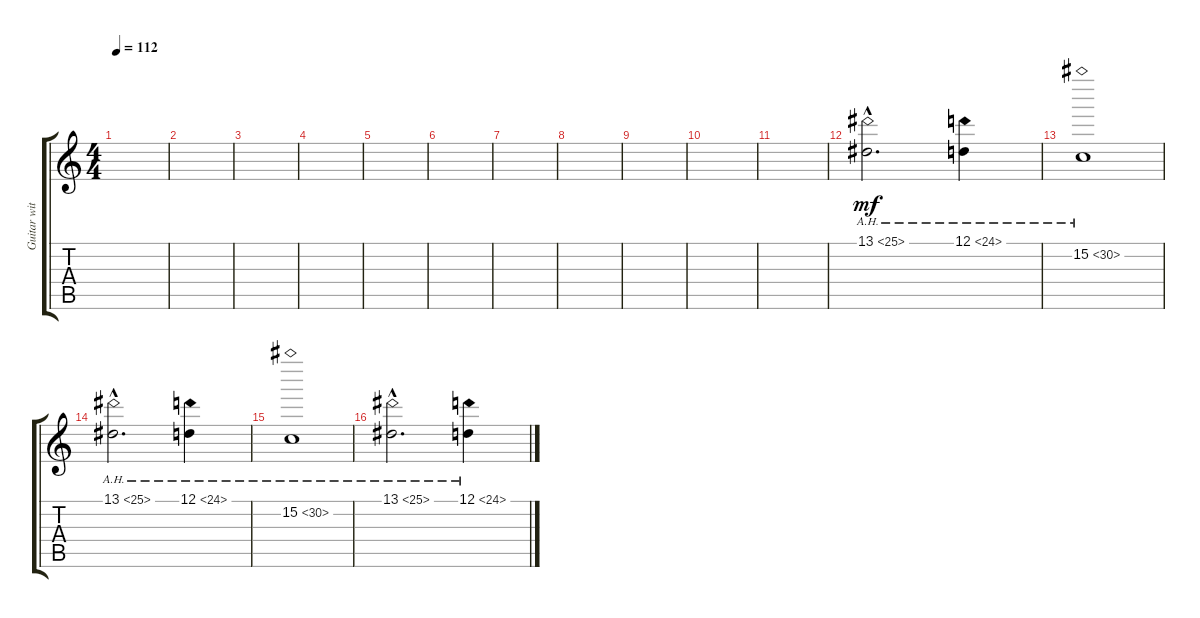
\track ("Guitar with Delay" "Guitar wit") {instrument fx1rain}
\staff {score tabs}
\tuning (D4 A3 F3 C3 G2 C2) {hide}
\ts (4 4)
\tempo 112
\clef g2
\ks c
|
|
|
|
|
|
|
|
|
|
|
13.1{ah 12 hac}.2{d dy mf instrument fx7echoes} 12.1{ah 12}.4 |
15.2{ah 15}.1 |
13.1{ah 12 hac}.2{d instrument fx7echoes} 12.1{ah 12}.4 |
15.2{ah 15}.1 |
13.1{ah 12 hac}.2{d instrument fx7echoes} 12.1{ah 12}.4
